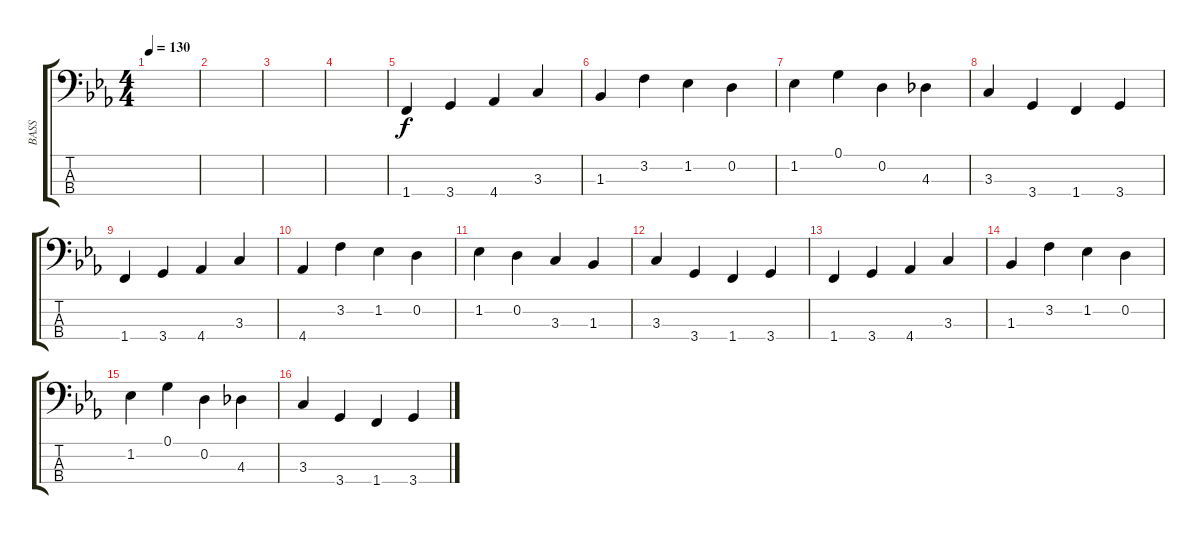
\track ("BASS" "BASS") {instrument fretlessbass}
\staff {score tabs}
\tuning (G2 D2 A1 E1) {hide}
\ts (4 4)
\tempo 130
\clef f4
\ks eb
|
|
|
|
1.4.4 3.4.4 4.4.4 3.3.4 |
1.3.4 3.2.4 1.2.4 0.2.4 |
1.2.4 0.1.4 0.2.4 4.3.4 |
3.3.4 3.4.4 1.4.4 3.4.4 |
1.4.4 3.4.4 4.4.4 3.3.4 |
4.4.4 3.2.4 1.2.4 0.2.4 |
1.2.4 0.2.4 3.3.4 1.3.4 |
3.3.4 3.4.4 1.4.4 3.4.4 |
1.4.4 3.4.4 4.4.4 3.3.4 |
1.3.4 3.2.4 1.2.4 0.2.4 |
1.2.4 0.1.4 0.2.4 4.3.4 |
3.3.4 3.4.4 1.4.4 3.4.4
